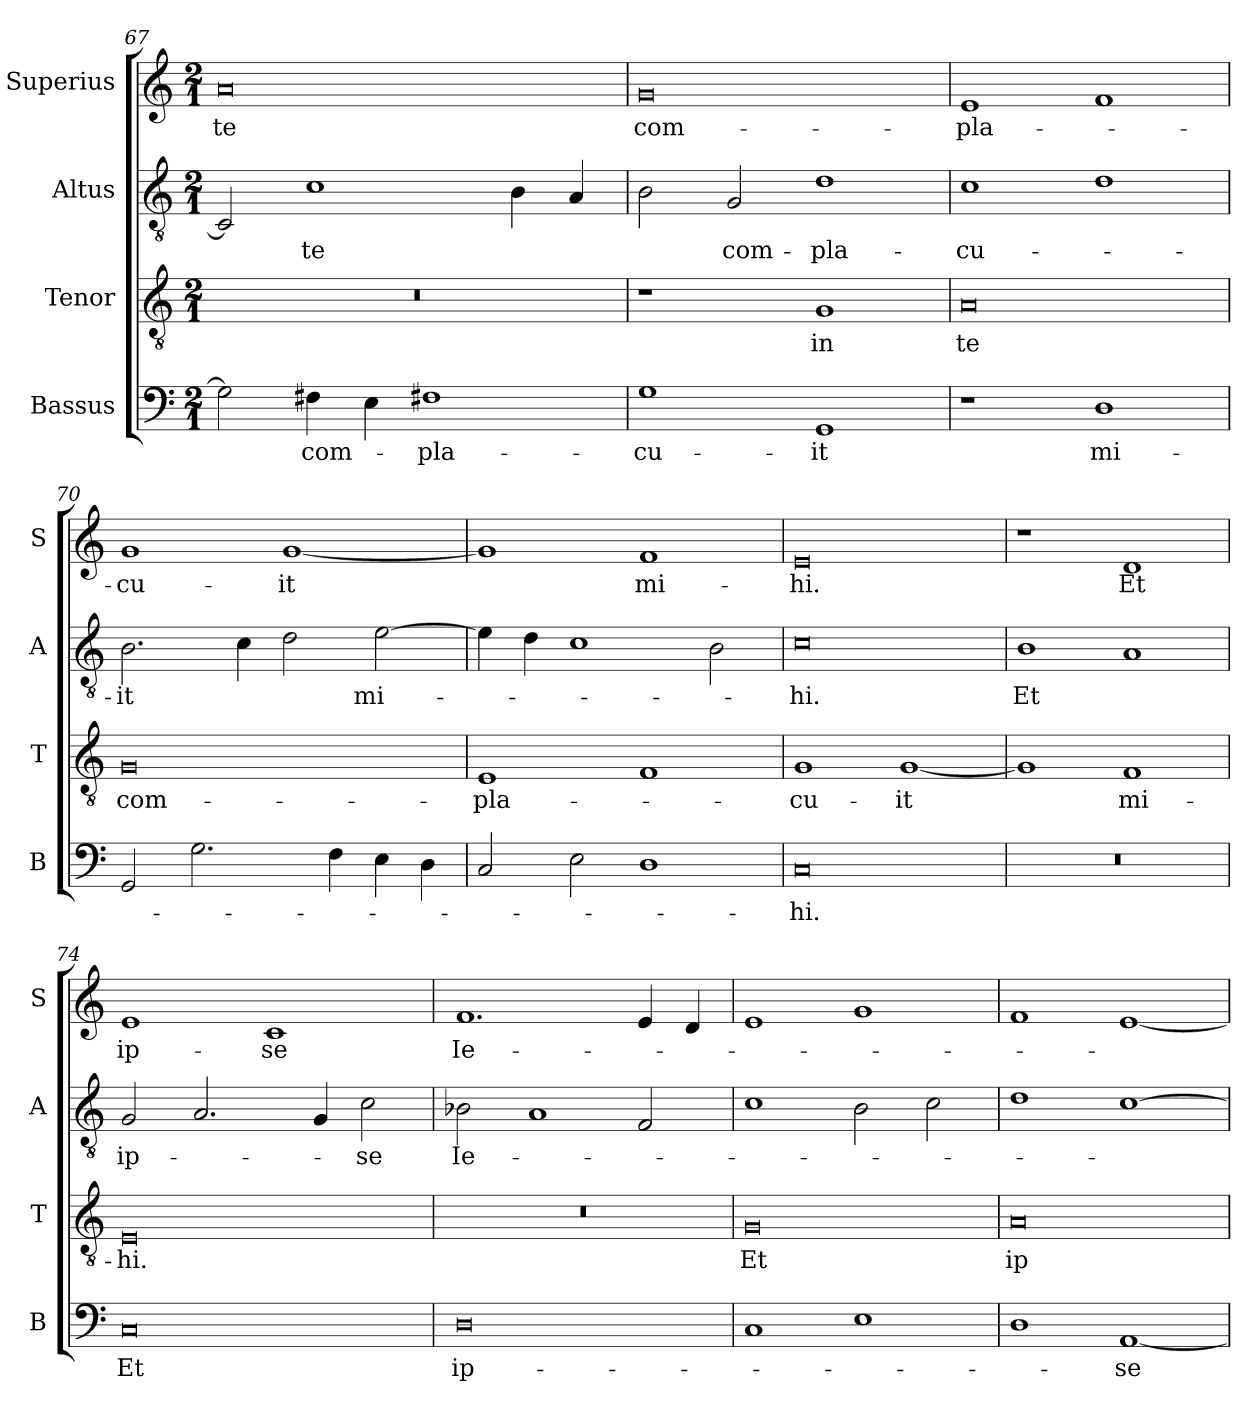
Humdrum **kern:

**kern	**text	**kern	**text	**kern	**text	**kern	**text
*part4	*part4	*part3	*part3	*part2	*part2	*part1	*part1
*staff4	*staff4	*staff3	*staff3	*staff2	*staff2	*staff1	*staff1
*I"Bassus	*	*I"Tenor	*	*I"Altus	*	*I"Superius	*
*I'B	*	*I'T	*	*I'A	*	*I'S	*
*clefF4	*	*clefGv2	*	*clefGv2	*	*clefG2	*
*k[]	*	*k[]	*	*k[]	*	*k[]	*
*M2/1	*	*M2/1	*	*M2/1	*	*M2/1	*
=67	=67	=67	=67	=67	=67	=67	=67
2G\]	.	0r	.	2C/]	.	0a	te
4F#X\	com-	.	.	1c	te	.	.
4E\	.	.	.	.	.	.	.
1F#X	-pla-	.	.	.	.	.	.
.	.	.	.	4B\	.	.	.
.	.	.	.	4A/	.	.	.
=68	=68	=68	=68	=68	=68	=68	=68
1G	-cu-	1r	.	2B\	.	0g	com-
.	.	.	.	2G/	com-	.	.
1GG	-it	1G	in	1d	-pla-	.	.
=69	=69	=69	=69	=69	=69	=69	=69
1r	.	0A	te	1c	-cu-	1e	-pla-
1D	mi-	.	.	1d	.	1f	.
=70	=70	=70	=70	=70	=70	=70	=70
2GG/	.	0G	com-	2.B\	-it	1g	-cu-
2.G\	.	.	.	.	.	.	.
.	.	.	.	4c\	.	.	.
.	.	.	.	2d\	.	[1g	-it
4F\	.	.	.	.	.	.	.
4E\	.	.	.	[2e\	mi-	.	.
4D\	.	.	.	.	.	.	.
=71	=71	=71	=71	=71	=71	=71	=71
2C/	.	1E	-pla-	4e\]	.	1g]	.
.	.	.	.	4d\	.	.	.
2E\	.	.	.	1c	.	.	.
1D	.	1F	.	.	.	1f	mi-
.	.	.	.	2B\	.	.	.
=72	=72	=72	=72	=72	=72	=72	=72
0C	-hi.	1G	-cu-	0c	-hi.	0e	-hi.
.	.	[1G	-it	.	.	.	.
=73	=73	=73	=73	=73	=73	=73	=73
0r	.	1G]	.	1B	Et	1r	.
.	.	1F	mi-	1A	.	1d	Et
=74	=74	=74	=74	=74	=74	=74	=74
0C	Et	0E	-hi.	2G/	ip-	1e	ip-
.	.	.	.	2.A/	.	.	.
.	.	.	.	.	.	1c	-se
.	.	.	.	4G/	.	.	.
.	.	.	.	2c\	-se	.	.
=75	=75	=75	=75	=75	=75	=75	=75
0D	ip-	0r	.	2B-X\	Ie-	1.f	Ie-
.	.	.	.	1A	.	.	.
.	.	.	.	2F/	.	4e/	.
.	.	.	.	.	.	4d/	.
=76	=76	=76	=76	=76	=76	=76	=76
1C	.	0G	Et	1c	.	1e	.
1E	.	.	.	2B\	.	1g	.
.	.	.	.	2c\	.	.	.
=77	=77	=77	=77	=77	=77	=77	=77
1D	.	0A	ip-	1d	.	1f	.
[1AA	-se	.	.	[1c	.	[1e	.
=	=	=	=	=	=	=	=
*-	*-	*-	*-	*-	*-	*-	*-
